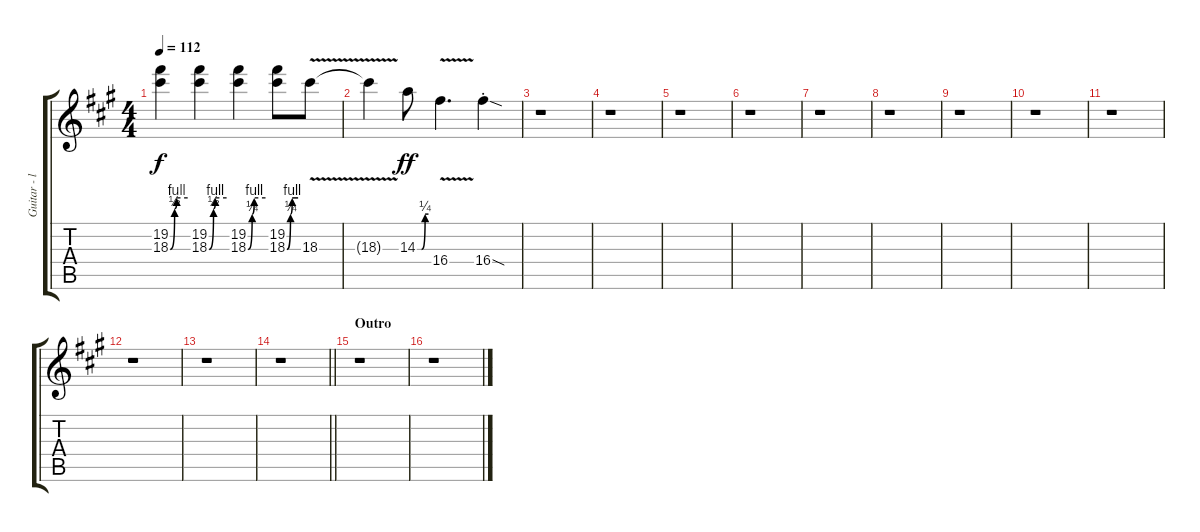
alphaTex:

\track ("Guitar - lead" "Guitar - l") {instrument distortionguitar}
\staff {score tabs}
\tuning (E4 B3 G3 D3 A2 E2) {hide}
\ts (4 4)
\tempo 112
\clef g2
\ks f#minor
(19.2 18.3{be (custom 0 0 15 2 22 4 60 4)}).4{dy f} (19.2 18.3{be (custom 0 0 15 2 21 4 60 4)}).4 (19.2 18.3{be (custom 0 0 14 1 21 4 60 4)}).4 (19.2 18.3{be (custom 0 0 19 1 28 4 60 4)}).8 18.3{v}.8 |
18.3{t}.4 14.3{be (custom 0 0 23 0 42 1 60 1)}.8{dy ff} 16.4{v}.4{d} 16.4{sod st}.4 |
r.1 |
r.1 |
r.1 |
r.1 |
r.1 |
r.1 |
r.1 |
r.1 |
r.1 |
r.1 |
r.1 |
\barLineRight lightlight
r.1 |
\section ("" "Outro")
r.1 |
r.1
